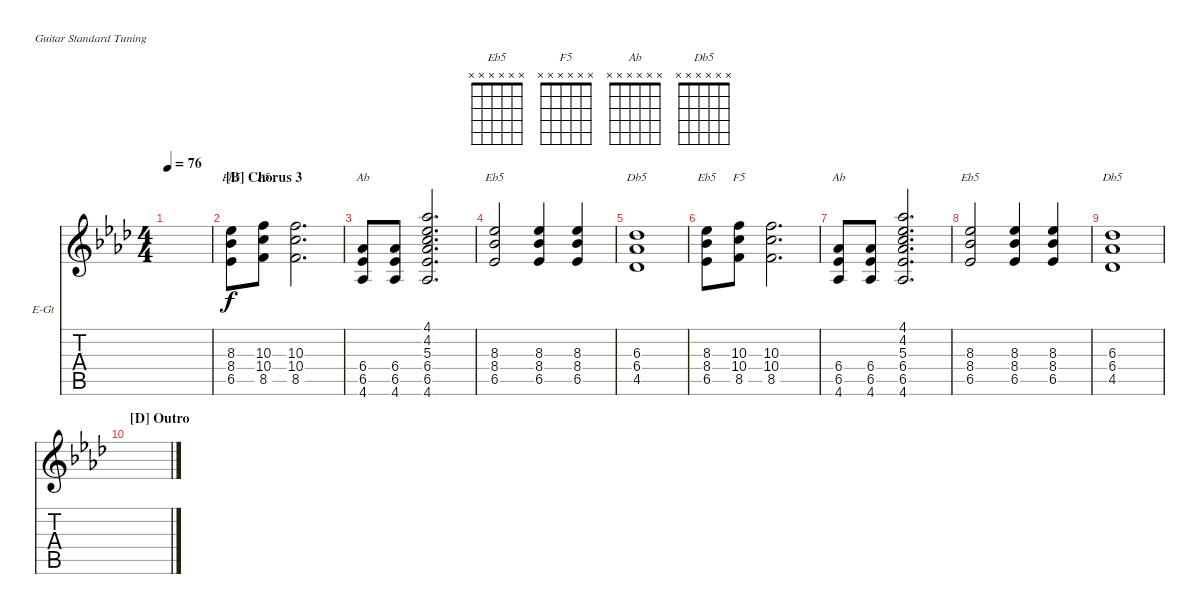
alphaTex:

\defaultSystemsLayout 4
\bracketExtendMode nobrackets
\firstSystemTrackNameOrientation horizontal
\otherSystemsTrackNameOrientation horizontal
\track ("Distortin guitar" "E-Gt") {instrument distortionguitar}
\staff {score tabs}
\tuning (E4 B3 G3 D3 A2 E2)
\chord ("Eb5" x x x x x x)
\chord ("F5" x x x x x x)
\chord ("Ab" x x x x x x)
\chord ("Db5" x x x x x x)
\ts (4 4)
\tempo 76
\clef g2
\ks ab
|
\section ("B" "Chorus 3")
(6.5 8.4 8.3).8{ch "Eb5"} (10.3 10.4 8.5).8{ch "F5"} (8.5 10.4 10.3).2{d} |
(4.6 6.5 6.4).8{ch "Ab"} (6.4 6.5 4.6).8 (4.6 6.5 6.4 5.3 4.2 4.1).2{d} |
(6.5 8.4 8.3).2{ch "Eb5"} (6.5 8.4 8.3).4 (6.5 8.4 8.3).4 |
(4.5 6.4 6.3).1{ch "Db5"} |
(6.5 8.4 8.3).8{ch "Eb5"} (10.3 10.4 8.5).8{ch "F5"} (8.5 10.4 10.3).2{d} |
(4.6 6.5 6.4).8{ch "Ab"} (6.4 6.5 4.6).8 (4.6 6.5 6.4 5.3 4.2 4.1).2{d} |
(6.5 8.4 8.3).2{ch "Eb5"} (6.5 8.4 8.3).4 (6.5 8.4 8.3).4 |
(4.5 6.4 6.3).1{ch "Db5"} |
\section ("D" "Outro")
